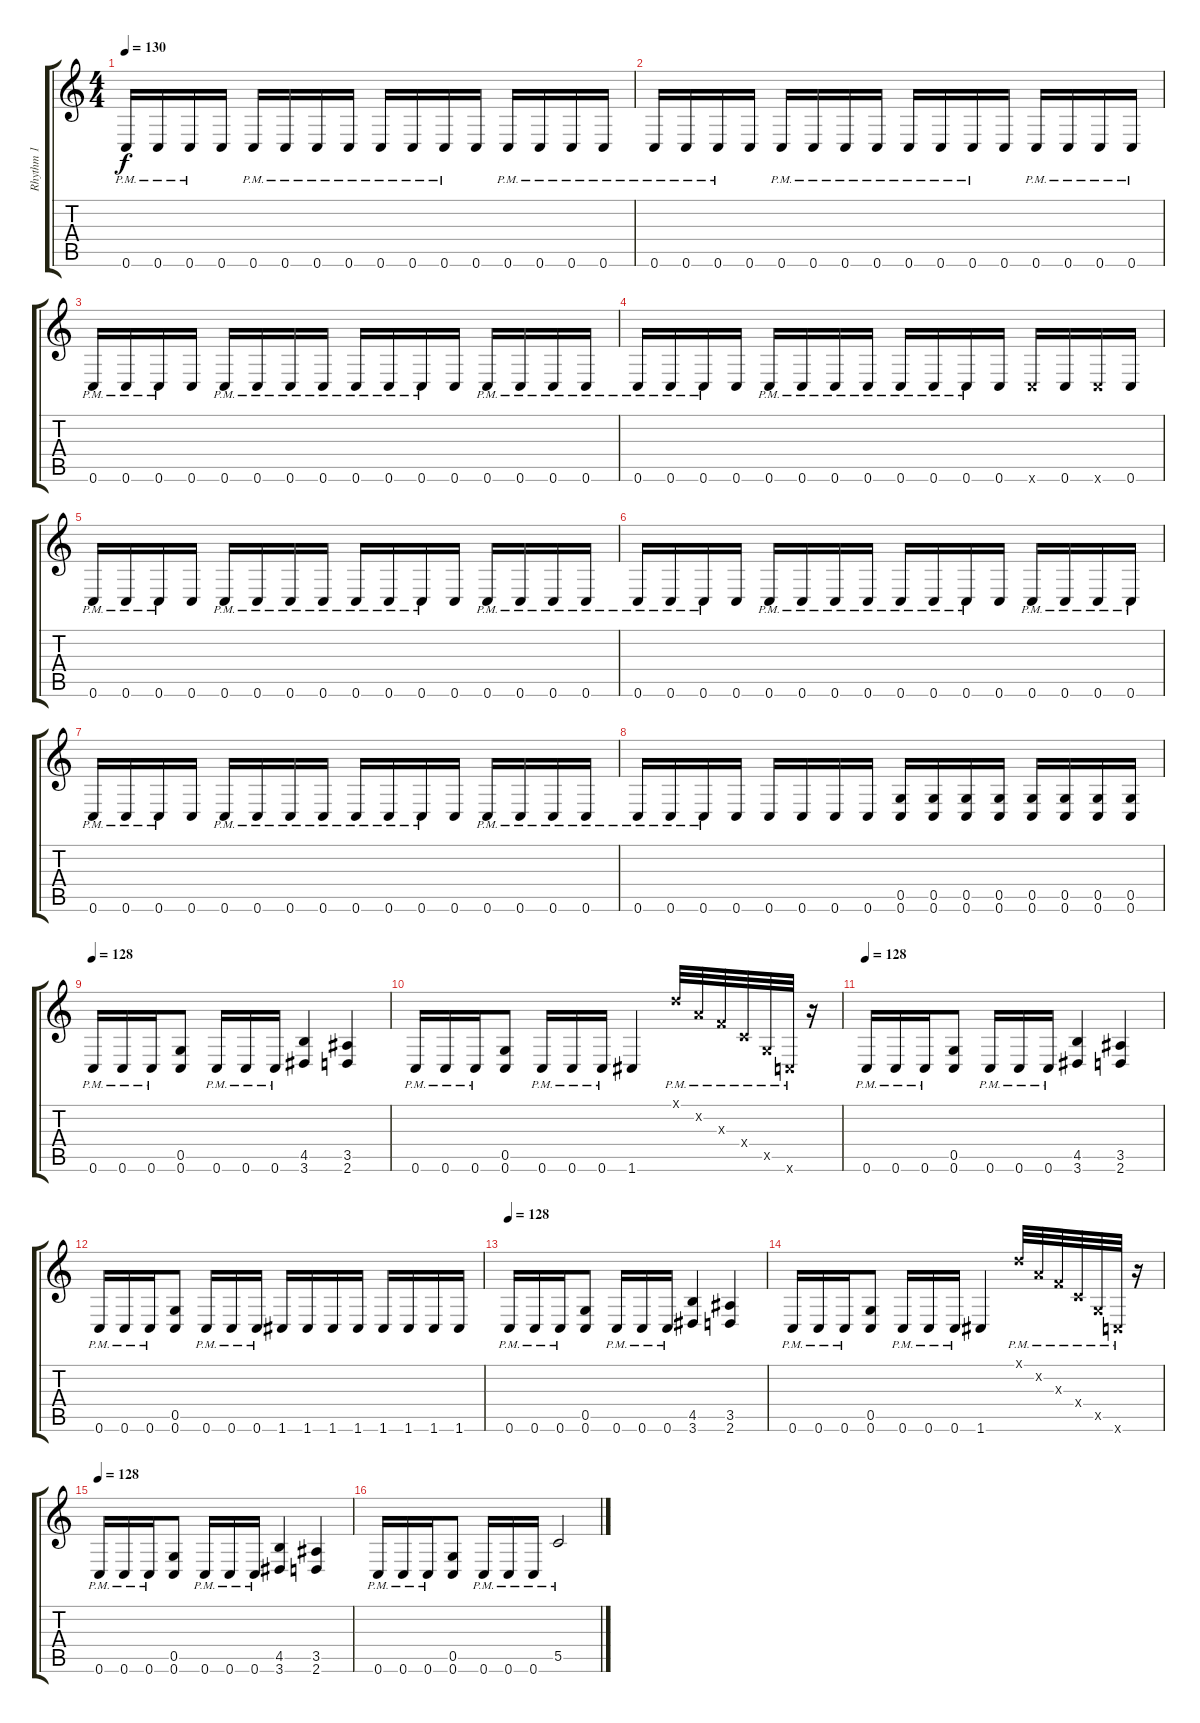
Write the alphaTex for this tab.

\track ("Rhythm 1" "Rhythm 1") {instrument distortionguitar}
\staff {score tabs}
\tuning (D4 A3 F3 C3 G2 C2) {hide}
\ts (4 4)
\tempo 130
\clef g2
\ks c
0.6{pm}.16{dy f} 0.6{pm}.16 0.6{pm}.16 0.6.16 0.6{pm}.16 0.6{pm}.16 0.6{pm}.16 0.6{pm}.16 0.6{pm}.16 0.6{pm}.16 0.6{pm}.16 0.6.16 0.6{pm}.16 0.6{pm}.16 0.6{pm}.16 0.6{pm}.16 |
0.6{pm}.16 0.6{pm}.16 0.6{pm}.16 0.6.16 0.6{pm}.16 0.6{pm}.16 0.6{pm}.16 0.6{pm}.16 0.6{pm}.16 0.6{pm}.16 0.6{pm}.16 0.6.16 0.6{pm}.16 0.6{pm}.16 0.6{pm}.16 0.6{pm}.16 |
0.6{pm}.16 0.6{pm}.16 0.6{pm}.16 0.6.16 0.6{pm}.16 0.6{pm}.16 0.6{pm}.16 0.6{pm}.16 0.6{pm}.16 0.6{pm}.16 0.6{pm}.16 0.6.16 0.6{pm}.16 0.6{pm}.16 0.6{pm}.16 0.6{pm}.16 |
0.6{pm}.16 0.6{pm}.16 0.6{pm}.16 0.6.16 0.6{pm}.16 0.6{pm}.16 0.6{pm}.16 0.6{pm}.16 0.6{pm}.16 0.6{pm}.16 0.6{pm}.16 0.6.16 0.6{x}.16 0.6.16 0.6{x}.16 0.6.16 |
0.6{pm}.16 0.6{pm}.16 0.6{pm}.16 0.6.16 0.6{pm}.16 0.6{pm}.16 0.6{pm}.16 0.6{pm}.16 0.6{pm}.16 0.6{pm}.16 0.6{pm}.16 0.6.16 0.6{pm}.16 0.6{pm}.16 0.6{pm}.16 0.6{pm}.16 |
0.6{pm}.16 0.6{pm}.16 0.6{pm}.16 0.6.16 0.6{pm}.16 0.6{pm}.16 0.6{pm}.16 0.6{pm}.16 0.6{pm}.16 0.6{pm}.16 0.6{pm}.16 0.6.16 0.6{pm}.16 0.6{pm}.16 0.6{pm}.16 0.6{pm}.16 |
0.6{pm}.16 0.6{pm}.16 0.6{pm}.16 0.6.16 0.6{pm}.16 0.6{pm}.16 0.6{pm}.16 0.6{pm}.16 0.6{pm}.16 0.6{pm}.16 0.6{pm}.16 0.6.16 0.6{pm}.16 0.6{pm}.16 0.6{pm}.16 0.6{pm}.16 |
0.6{pm}.16 0.6{pm}.16 0.6{pm}.16 0.6.16 0.6.16 0.6.16 0.6.16 0.6.16 (0.5 0.6).16 (0.5 0.6).16 (0.5 0.6).16 (0.5 0.6).16 (0.5 0.6).16 (0.5 0.6).16 (0.5 0.6).16 (0.5 0.6).16 |
\tempo 128
0.6{pm}.16 0.6{pm}.16 0.6{pm}.16 (0.5 0.6).8 0.6{pm}.16 0.6{pm}.16 0.6{pm}.16 (4.5 3.6).4 (3.5 2.6).4 |
0.6{pm}.16 0.6{pm}.16 0.6{pm}.16 (0.5 0.6).8 0.6{pm}.16 0.6{pm}.16 0.6{pm}.16 1.6.4 0.1{pm x}.32 0.2{pm x}.32 0.3{pm x}.32 0.4{pm x}.32 0.5{pm x}.32 0.6{pm x}.32 r.16 |
\tempo 128
0.6{pm}.16 0.6{pm}.16 0.6{pm}.16 (0.5 0.6).8 0.6{pm}.16 0.6{pm}.16 0.6{pm}.16 (4.5 3.6).4 (3.5 2.6).4 |
0.6{pm}.16 0.6{pm}.16 0.6{pm}.16 (0.5 0.6).8 0.6{pm}.16 0.6{pm}.16 0.6{pm}.16 1.6.16 1.6.16 1.6.16 1.6.16 1.6.16 1.6.16 1.6.16 1.6.16 |
\tempo 128
0.6{pm}.16 0.6{pm}.16 0.6{pm}.16 (0.5 0.6).8 0.6{pm}.16 0.6{pm}.16 0.6{pm}.16 (4.5 3.6).4 (3.5 2.6).4 |
0.6{pm}.16 0.6{pm}.16 0.6{pm}.16 (0.5 0.6).8 0.6{pm}.16 0.6{pm}.16 0.6{pm}.16 1.6.4 0.1{pm x}.32 0.2{pm x}.32 0.3{pm x}.32 0.4{pm x}.32 0.5{pm x}.32 0.6{pm x}.32 r.16 |
\tempo 128
0.6{pm}.16 0.6{pm}.16 0.6{pm}.16 (0.5 0.6).8 0.6{pm}.16 0.6{pm}.16 0.6{pm}.16 (4.5 3.6).4 (3.5 2.6).4 |
0.6{pm}.16 0.6{pm}.16 0.6{pm}.16 (0.5 0.6).8 0.6{pm}.16 0.6{pm}.16 0.6{pm}.16 5.5{pm}.2
